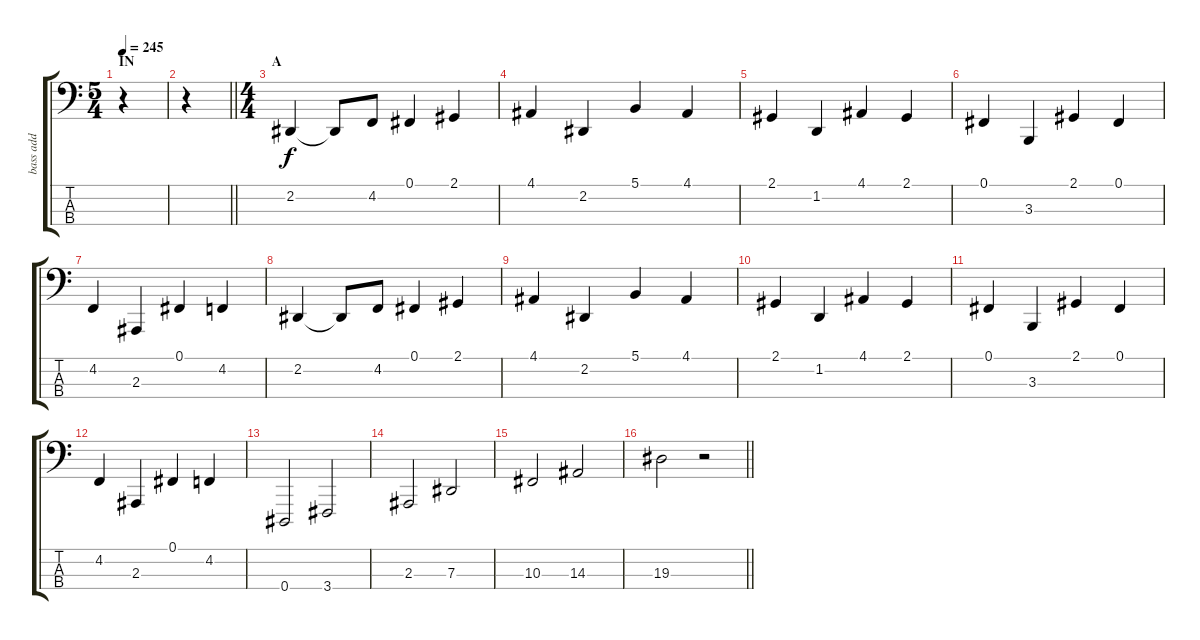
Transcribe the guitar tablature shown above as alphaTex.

\track ("bass add" "bass add") {instrument stringensemble1}
\staff {score tabs}
\tuning (Gb2 Db2 Ab1 Eb1) {hide}
\ts (5 4)
\section ("" "IN")
\tempo 245
\clef f4
\ks c
r.4{dy f instrument stringensemble1} |
\barLineRight lightlight
r.4 |
\ts (4 4)
\section ("" "A")
2.2.4 2.2{t}.8 4.2.8 0.1.4 2.1.4 |
4.1.4 2.2.4 5.1.4 4.1.4 |
2.1.4 1.2.4 4.1.4 2.1.4 |
0.1.4 3.3.4 2.1.4 0.1.4 |
4.2.4 2.3.4 0.1.4 4.2.4 |
2.2.4 2.2{t}.8 4.2.8 0.1.4 2.1.4 |
4.1.4 2.2.4 5.1.4 4.1.4 |
2.1.4 1.2.4 4.1.4 2.1.4 |
0.1.4 3.3.4 2.1.4 0.1.4 |
4.2.4 2.3.4 0.1.4 4.2.4 |
0.4.2 3.4.2 |
2.3.2 7.3.2 |
10.3.2 14.3.2 |
\barLineRight lightlight
19.3.2 r.2
